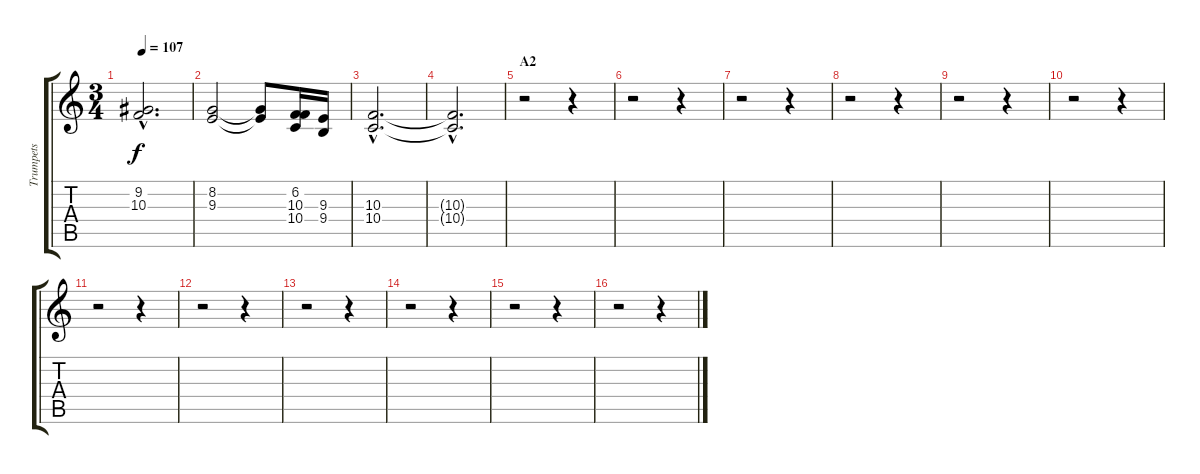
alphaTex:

\track ("Trumpets " "Trumpets ") {instrument mutedtrumpet}
\staff {score tabs}
\tuning (E4 B3 G3 D3 A2 E2) {hide}
\ts (3 4)
\tempo 107
\clef g2
\ks c
(9.2{hac} 10.3{hac}).2{d dy f} |
(8.2 9.3).2 (8.2{t} 9.3{t}).8 (6.2 10.3 10.4).16 (9.3 9.4).16 |
(10.3{hac} 10.4{hac}).2{d} |
(10.3{hac t} 10.4{hac t}).2{d} |
\section ("" "A2")
r.2 r.4 |
r.2 r.4 |
r.2 r.4 |
r.2 r.4 |
r.2 r.4 |
r.2 r.4 |
r.2 r.4 |
r.2 r.4 |
r.2 r.4 |
r.2 r.4 |
r.2 r.4 |
r.2 r.4
